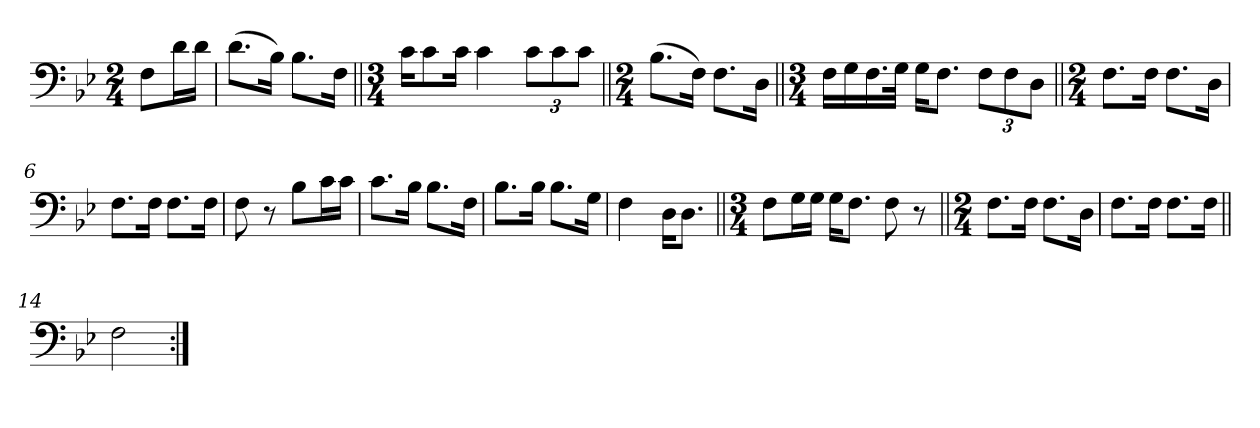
**kern
*part1
*staff1
*clefF4
*k[b-e-]
*M2/4
=
8F\L
16d\L
16d\JJ
=1
(8.d\L
16B-\Jk)
8.B-\L
16F\Jk
=2||
*M3/4
16c\KL
8c\
16c\Jk
4c\
12c\L
12c\
12c\J
=3||
*M2/4
(8.B-\L
16F\Jk)
8.F\L
16D\Jk
=4||
*M3/4
16F\LL
16G\
16.F\
32G\JJk
16G\KL
8.F\J
12F\L
12F\
12D\J
=5||
*M2/4
8.F\L
16F\Jk
8.F\L
16D\Jk
=6
8.F\L
16F\Jk
8.F\L
16F\Jk
=7
8F\
8r
8B-\L
16c\L
16c\JJ
=8
8.c\L
16B-\Jk
8.B-\L
16F\Jk
=9
8.B-\L
16B-\Jk
8.B-\L
16G\Jk
=10
4F\
16D\KL
8.D\J
=11||
*M3/4
8F\L
16G\L
16G\JJ
16G\KL
8.F\J
8F\
8r
=12||
*M2/4
8.F\L
16F\Jk
8.F\L
16D\Jk
=13
8.F\L
16F\Jk
8.F\L
16F\Jk
=14||
2F\
=:|!
*-
